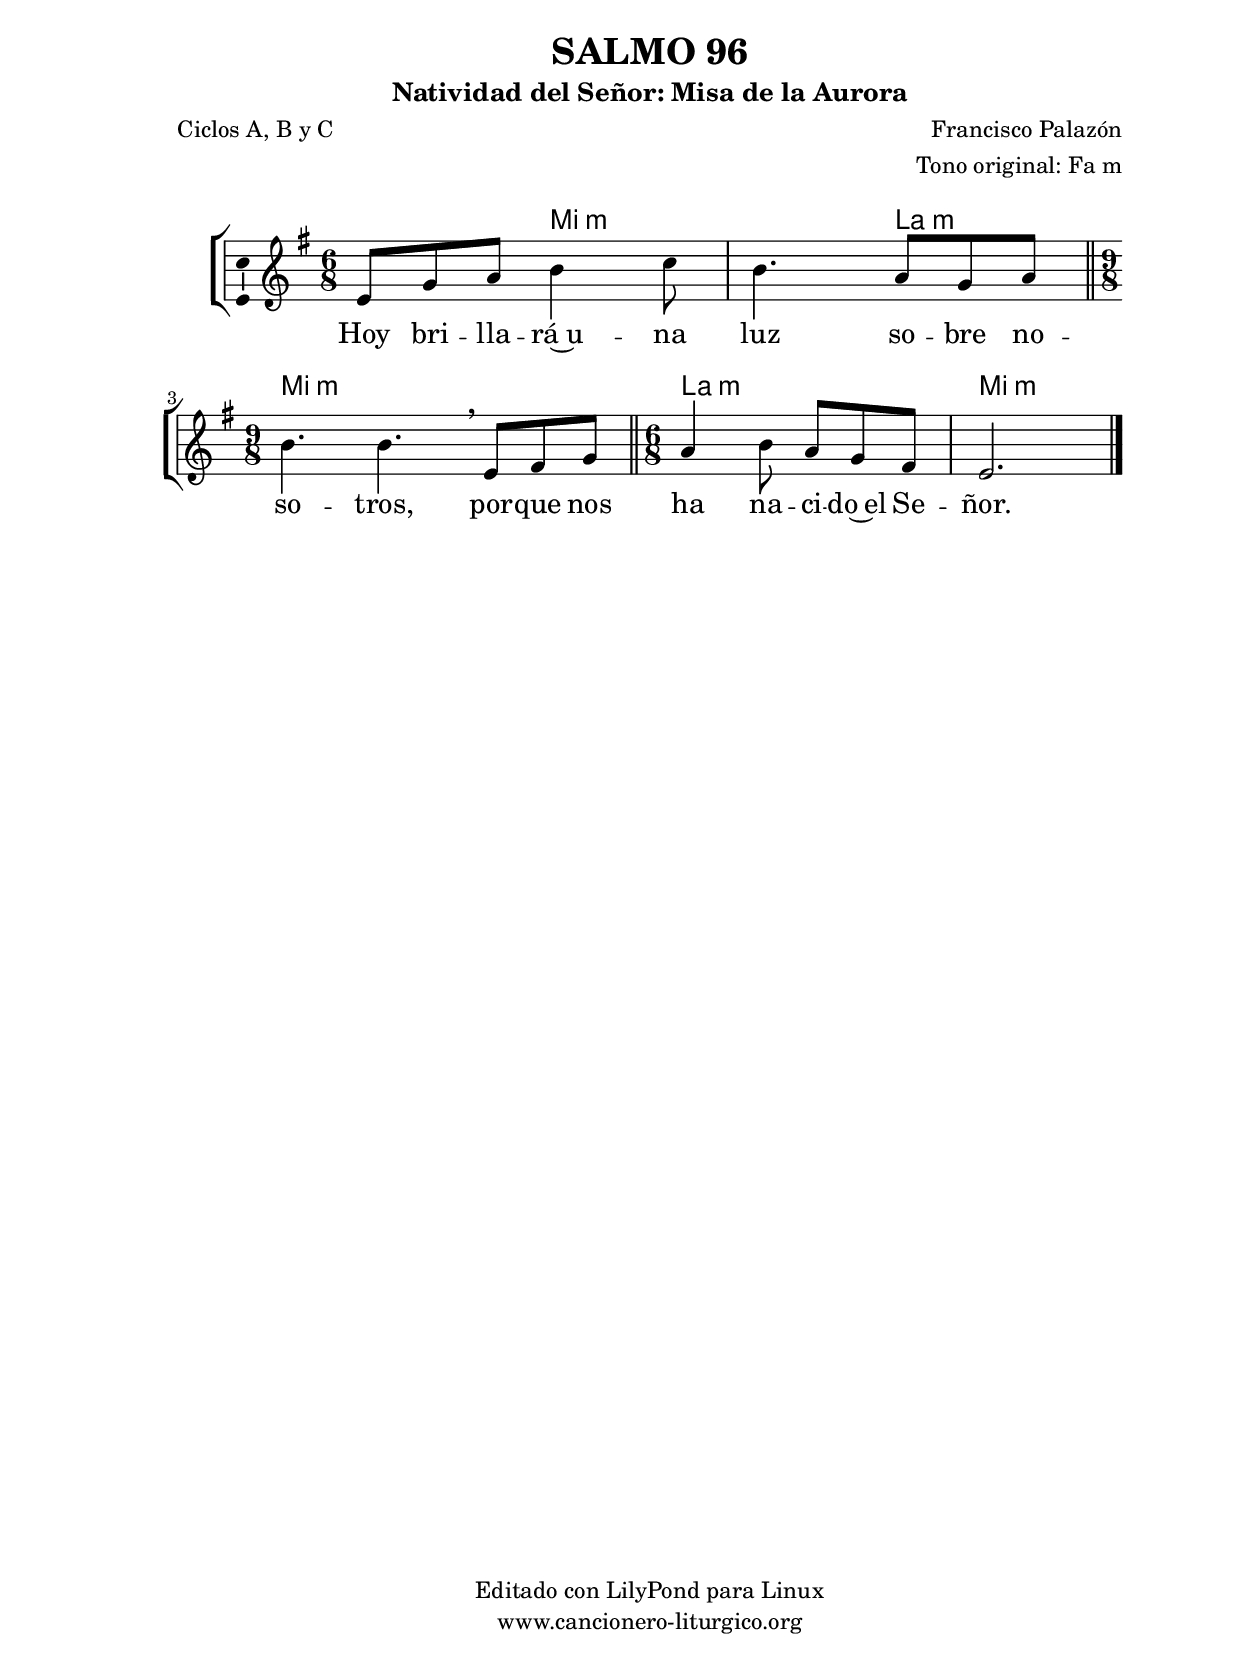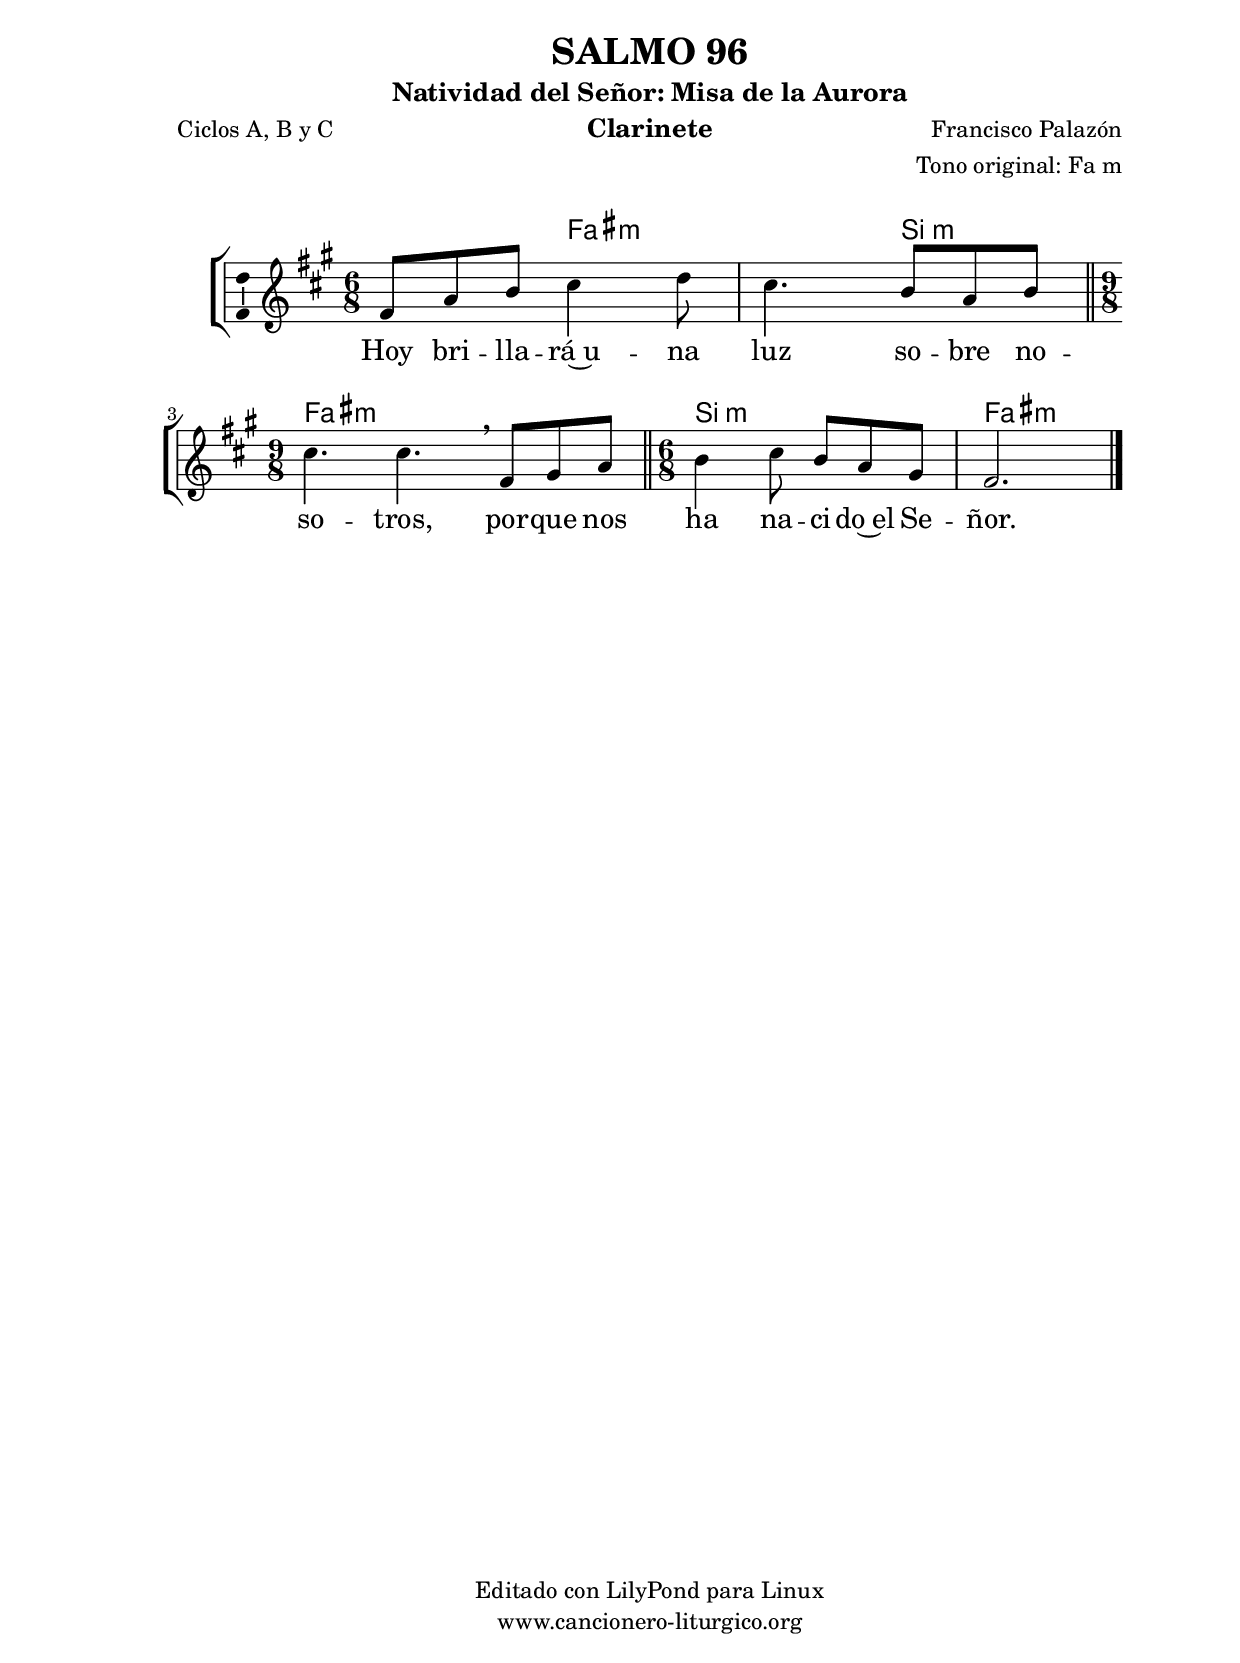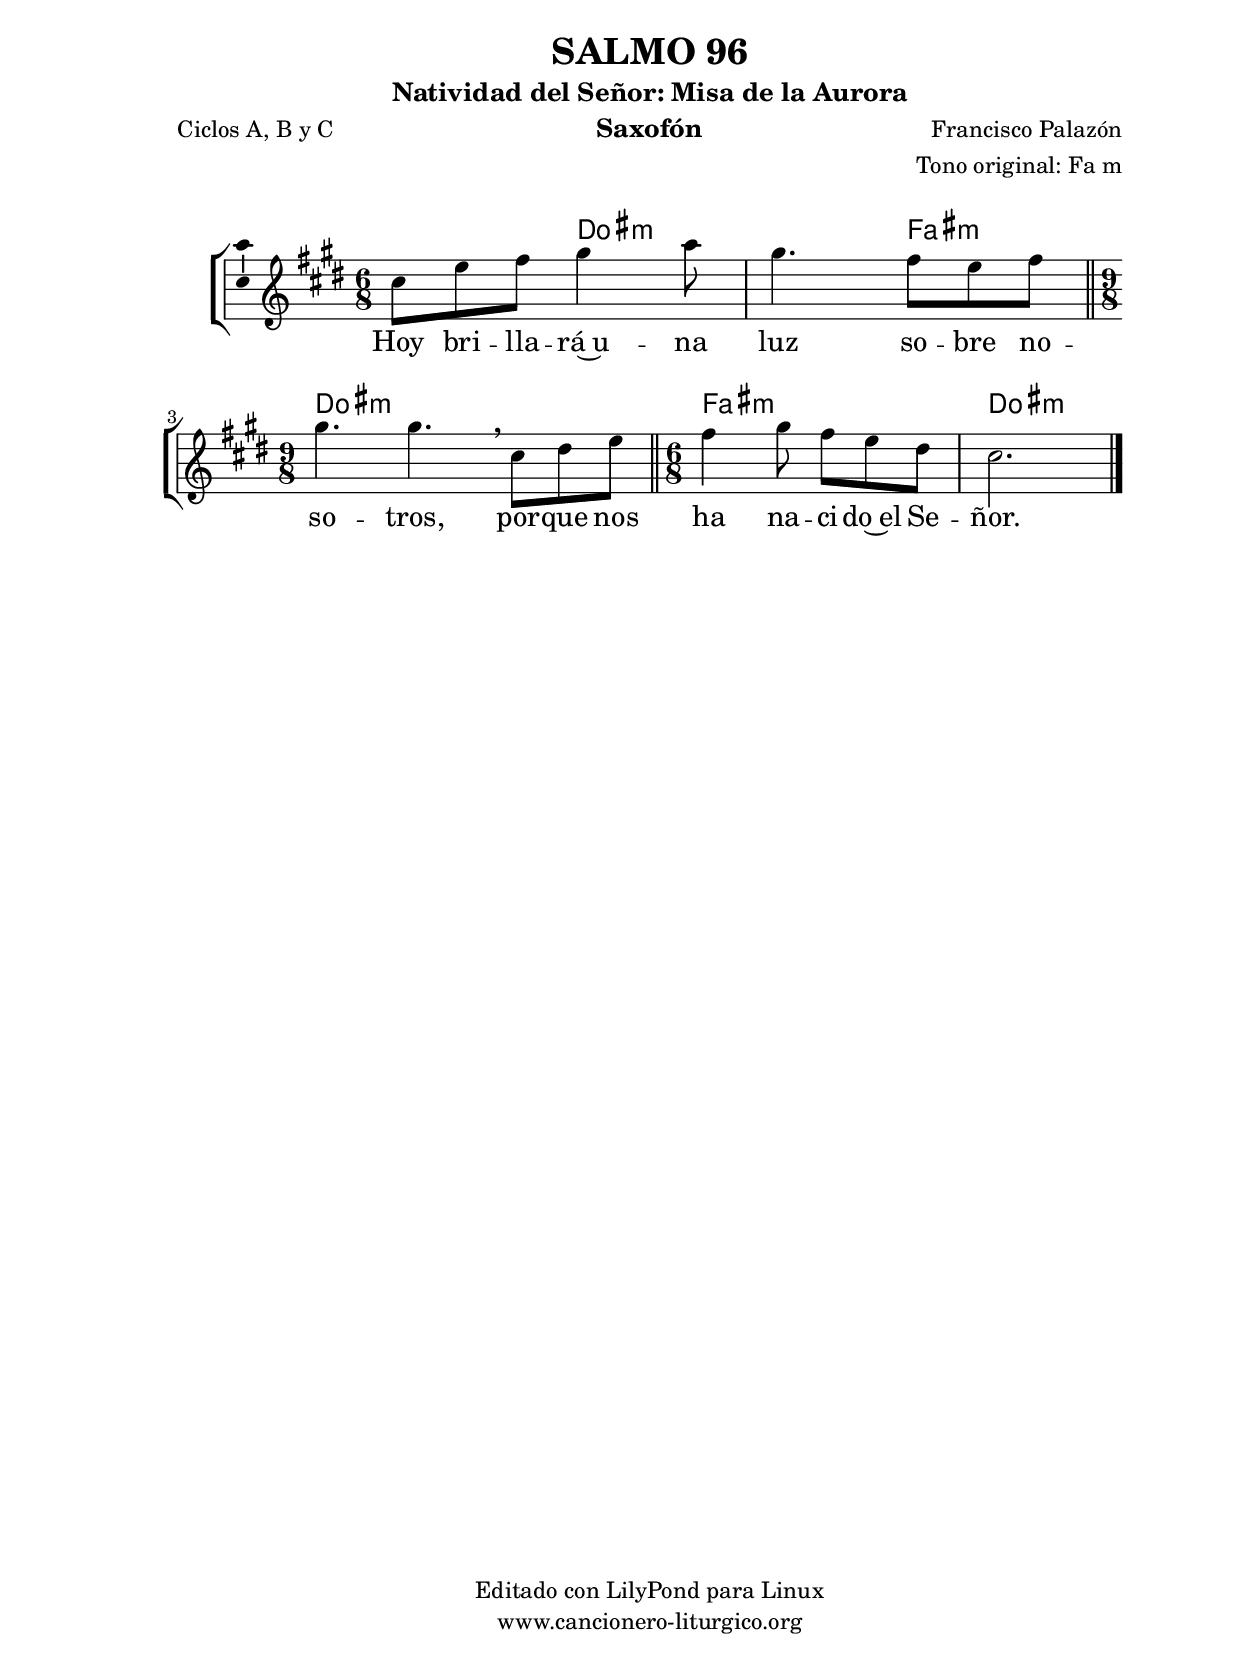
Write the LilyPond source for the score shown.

%
%para convertir .midi en .wav:
%timidity filename.midi -Ow -o finename.wav
%
%
%Para convertir de .wav a .mp3:
%lame -h -m j filename.wav
%
%
%para escuchar el midi:
%timidity nombrefichero.midi
%


%versión de lilypond para la que se ha escrito esta partitura:
\version "2.16.0"

	%Tamaño papel
	#(set-default-paper-size "a4")
	%Tamaño partitura
	#(set-global-staff-size 20)
	%No responde al pulsar sobre una nota
	#(ly:set-option 'point-and-click #f)

%parámetros del encabezamiento:
\header {
	title = "SALMO 96"
	subtitle = "Natividad del Señor: Misa de la Aurora"
	composer = "Francisco Palazón"
	poet = "Ciclos A, B y C"
	meter = ""
	arranger = "Tono original: Fa m"
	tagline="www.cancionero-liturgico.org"
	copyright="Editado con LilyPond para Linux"
	}

%parámetros asociados al papel:
\paper  {
	oddHeaderMarkup = \markup {\fill-line { \on-the-fly #not-first-page \fromproperty #'header:title \on-the-fly #not-first-page \fromproperty #'header:composer }}
	evenHeaderMarkup = \markup {\fill-line { \fromproperty #'header:composer \fromproperty #'header:title }}
	#(set-paper-size "a4")
	print-page-number = ##f
	first-page-number = 1
	print-first-page-number = ##f
%	head-separation = 3.0 \cm
	top-margin = 2.0 \cm
	bottom-margin = 0.5\cm
%%%	bottom-margin = -1.0\cm
	left-margin = 3.0 \cm
	line-width = 16.0 \cm 
	indent = 8\mm
	interscoreline = 2.\mm
	between-system-space = 15\mm
%	para que las partituras no llenen la hoja:
	ragged-bottom = ##t
%	idem para la última hoja:
	ragged-last-bottom = ##f
%	para que las partituras llenen el ancho del papel:
	ragged-last = ##f
	after-title-space = 2.5 \cm
%page-count=1
%system-count=8

	%Flexible Vertical Spacing
%	markup-markup-spacing =
%	#'((basic-distance . 15) (minimum-distance . 15) (padding . 3))
	markup-system-spacing =
	#'((basic-distance . 15) (minimum-distance . 15) (padding . 3))
	system-system-spacing =
	#'((basic-distance . 15) (minimum-distance . 15) (padding . 3))
	score-system-spacing =
	#'((basic-distance . 15) (minimum-distance . 15) (padding . 5))
%	top-system-spacing = % header
%	#'((basic-distance . 8) (minimum-distance . 0) (padding . 3))
%	top-markup-spacing =
%	#'((basic-distance . 20) (minimum-distance . 20) (padding . 3))
	last-bottom-spacing = % footer
	#'((basic-distance . 5) (minimum-distance . 5) (padding . 3))
%	score-markup-spacing =
%	#'((basic-distance . 16) (minimum-distance . 13) (padding . 3))

	}


%parámetros que afectan a toda la partitura:
global =  {
	%clave de sol (G):
	\clef G
	%armadura:
	\transpose f e
	\key f \minor
	\tempo 4=100
	\set Score.tempoHideNote = ##t
	}


acordes = {
	\italianChords
	\chordmode {
	\transpose f e
{

s4. 
f:m s bes:m f:m s s bes:m s f2.:m

	}
	}
}

melodia = 
	\transpose f e
{
	\relative c'{

\time 6/8
f8 aes bes c4 des8
c4. bes8 aes bes

\bar "||"
\time 9/8
c4. c4. \breathe f,8 g aes

\bar "||"
\time 6/8
bes4 c8 bes aes g
f2.

	\bar "|."
	}
	}


texto = \lyricmode {
Hoy bri -- lla -- rá~u -- na luz so -- bre no -- so -- tros,
por -- que nos ha na -- ci -- do~el Se -- ñor.
	}


acordesStaff = \context ChordNames = acordesStaff <<
	\set chordChanges = ##t
	\acordes
	>>


vozStaff = \context Voice = vozStaff
\with {\consists "Ambitus_engraver"}
<<
%	\set Staff.instrumentName = ""
%	\set Staff.shortInstrumentName = ""
%	\set Staff.midiInstrument = #"clarinet"
%	\set Staff.midiInstrument = #"cello"
%	\set Staff.midiInstrument = #"flute"
	\set Staff.midiInstrument = #"electric guitar (jazz)"
%	\set Staff.midiInstrument = #"english horn"
%	\set Staff.midiInstrument = #"violin"
%	\set Staff.midiInstrument = #"glockenspiel"
	\set Staff.midiMinimumVolume = #0.7
	\set Staff.midiMaximumVolume = #0.9
	\global
	\melodia
	>>


textoStaff = \context Lyrics = textoStaff <<
	\lyricsto vozStaff \texto
	>>

\book {
	\score {
		\context ChoirStaff {
			\override StaffGroup.SystemStartBracket #'collapse-height = #1
			\override Score.SystemStartBar #'collapse-height = #1
			<<
			\acordesStaff
			\vozStaff
			\textoStaff
			>>
			}
		\layout {
	    		\context {
				\Lyrics
				\override LyricText #'font-size = #2
				}
	   		 \context {
				\Score
				%fontSize = #3
				\override StaffSymbol #'staff-space = #(magstep +3)
				%\override Beam #'thickness = #0.55
				%\override SpacingSpanner #'spacing-increment = #1.0
				%\override Slur #'height-limit = #1.5
				}
			}
		}
	\score {
		\unfoldRepeats
		\context ChoirStaff {
			<<
			\acordesStaff
			\vozStaff
			>>
			}
		\midi {
	  		\context {
	  			\Score
				tempoWholesPerMinute = #(ly:make-moment 70 4)
				}
			}
		}
	}

%Partitura para clarinete
#(define output-suffix "C")
\book {
	\header{
		instrument = "Clarinete"
		}
	\score {
		\context ChoirStaff {
			\override StaffGroup.SystemStartBracket #'collapse-height = #1
			\override Score.SystemStartBar #'collapse-height = #1
\transpose c d
			<<
			\acordesStaff
			\vozStaff
			\textoStaff
			>>
			}
		\layout {
	    		\context {
				\Lyrics
				\override LyricText #'font-size = #2
				}
	   		 \context {
				\Score
				%fontSize = #3
				\override StaffSymbol #'staff-space = #(magstep +3)
				%\override Beam #'thickness = #0.55
				%\override SpacingSpanner #'spacing-increment = #1.0
				%\override Slur #'height-limit = #1.5
				}
			}
		}
	}

%Partitura para saxofón
#(define output-suffix "S")
\book {
	\header{
		instrument = "Saxofón"
		}
	\score {
		\context ChoirStaff {
			\override StaffGroup.SystemStartBracket #'collapse-height = #1
			\override Score.SystemStartBar #'collapse-height = #1
\transpose c a
			<<
			\acordesStaff
			\vozStaff
			\textoStaff
			>>
			}
		\layout {
	    		\context {
				\Lyrics
				\override LyricText #'font-size = #2
				}
	   		 \context {
				\Score
				%fontSize = #3
				\override StaffSymbol #'staff-space = #(magstep +3)
				%\override Beam #'thickness = #0.55
				%\override SpacingSpanner #'spacing-increment = #1.0
				%\override Slur #'height-limit = #1.5
				}
			}
		}
	}

